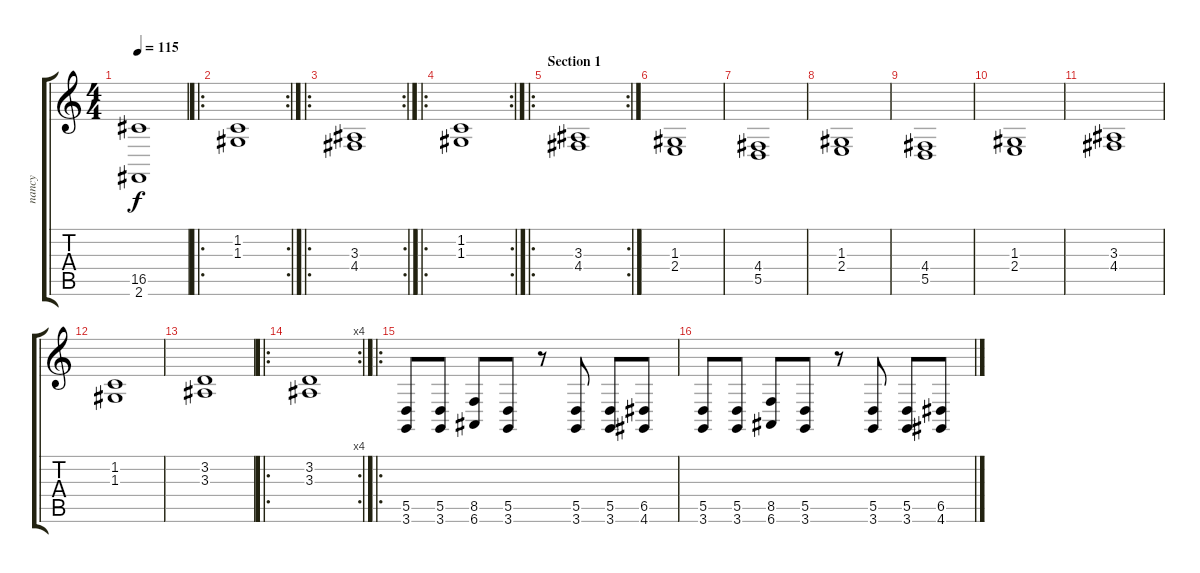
\track ("nancy" "nancy") {instrument choiraahs}
\staff {score tabs}
\tuning (E4 B3 G3 D3 A2 E2) {hide}
\ts (4 4)
\tempo 115
\clef g2
\ks c
(16.5 2.6).1{dy f} |
\ro
\rc 2
(1.2 1.3).1 |
\ro
\rc 2
(3.3 4.4).1 |
\ro
\rc 2
(1.2 1.3).1 |
\ro
\rc 2
\section ("" "Section 1")
(3.3 4.4).1 |
(1.3 2.4).1 |
(4.4 5.5).1 |
(1.3 2.4).1 |
(4.4 5.5).1 |
(1.3 2.4).1 |
(3.3 4.4).1 |
(1.2 1.3).1 |
(3.2 3.3).1 |
\ro
\rc 4
(3.2 3.3).1 |
\ro
(5.5 3.6).8 (5.5 3.6).8 (8.5 6.6).8 (5.5 3.6).8 r.8 (5.5 3.6).8 (5.5 3.6).8 (6.5 4.6).8 |
(5.5 3.6).8 (5.5 3.6).8 (8.5 6.6).8 (5.5 3.6).8 r.8 (5.5 3.6).8 (5.5 3.6).8 (6.5 4.6).8
